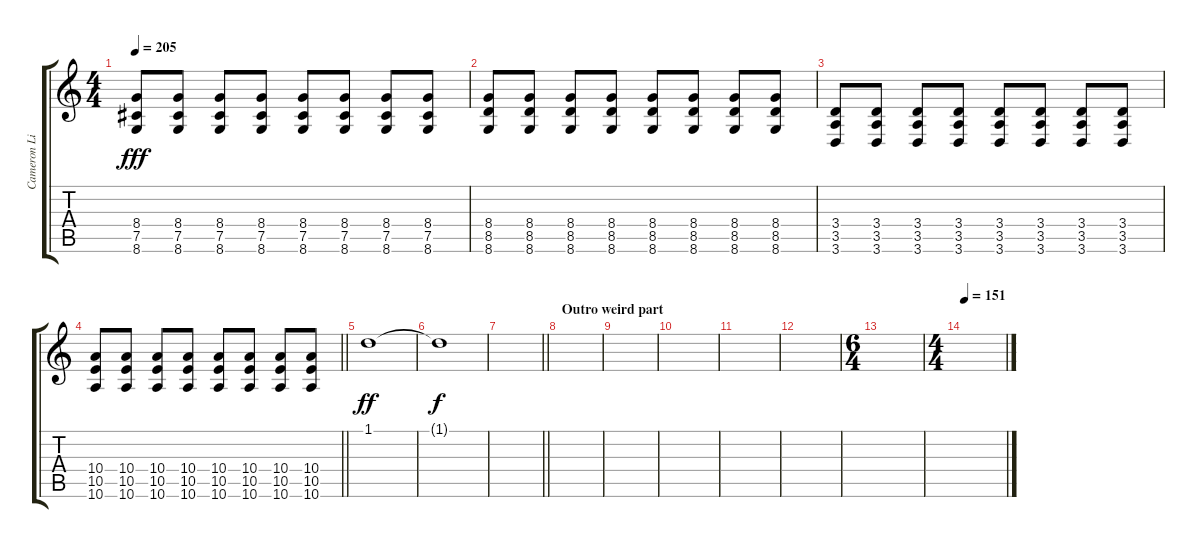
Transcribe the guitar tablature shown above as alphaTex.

\track ("Cameron Liddell" "Cameron Li") {instrument distortionguitar}
\staff {score tabs}
\tuning (Db4 Ab3 E3 B2 Gb2 B1) {hide}
\ts (4 4)
\tempo 205
\clef g2
\ks c
(8.4 7.5 8.6).8{dy fff} (8.4 7.5 8.6).8 (8.4 7.5 8.6).8 (8.4 7.5 8.6).8 (8.4 7.5 8.6).8 (8.4 7.5 8.6).8 (8.4 7.5 8.6).8 (8.4 7.5 8.6).8 |
(8.4 8.5 8.6).8 (8.4 8.5 8.6).8 (8.4 8.5 8.6).8 (8.4 8.5 8.6).8 (8.4 8.5 8.6).8 (8.4 8.5 8.6).8 (8.4 8.5 8.6).8 (8.4 8.5 8.6).8 |
(3.4 3.5 3.6).8 (3.4 3.5 3.6).8 (3.4 3.5 3.6).8 (3.4 3.5 3.6).8 (3.4 3.5 3.6).8 (3.4 3.5 3.6).8 (3.4 3.5 3.6).8 (3.4 3.5 3.6).8 |
\barLineRight lightlight
(10.4 10.5 10.6).8 (10.4 10.5 10.6).8 (10.4 10.5 10.6).8 (10.4 10.5 10.6).8 (10.4 10.5 10.6).8 (10.4 10.5 10.6).8 (10.4 10.5 10.6).8 (10.4 10.5 10.6).8 |
1.1.1{dy ff} |
1.1{t}.1{dy f} |
\barLineRight lightlight
|
\section ("" "Outro weird part")
|
|
|
|
|
\ts (6 4)
|
\ts (4 4)
\tempo 150
\tempo 151
